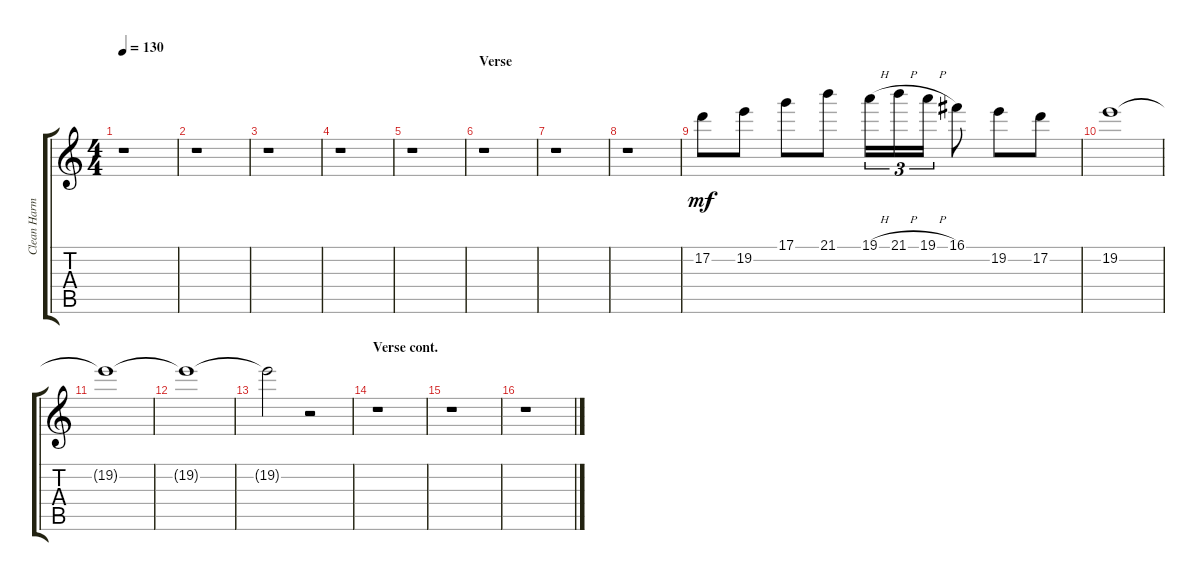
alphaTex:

\track ("Clean Harmony 1" "Clean Harm") {instrument electricguitarclean}
\staff {score tabs}
\tuning (D4 A3 F3 C3 G2 C2) {hide}
\ts (4 4)
\tempo 130
\clef g2
\ks aminor
r.1{dy mf} |
r.1 |
r.1 |
r.1 |
r.1 |
\section ("" "Verse")
r.1 |
r.1 |
r.1 |
17.2.8 19.2.8 17.1.8 21.1.8 19.1{h}.16{tu (3 2)} 21.1{h}.16{tu (3 2)} 19.1{h}.16{tu (3 2)} 16.1.8 19.2.8 17.2.8 |
19.2.1 |
19.2{t}.1 |
19.2{t}.1 |
19.2{t}.2 r.2 |
\section ("" "Verse cont.")
r.1 |
r.1 |
r.1
